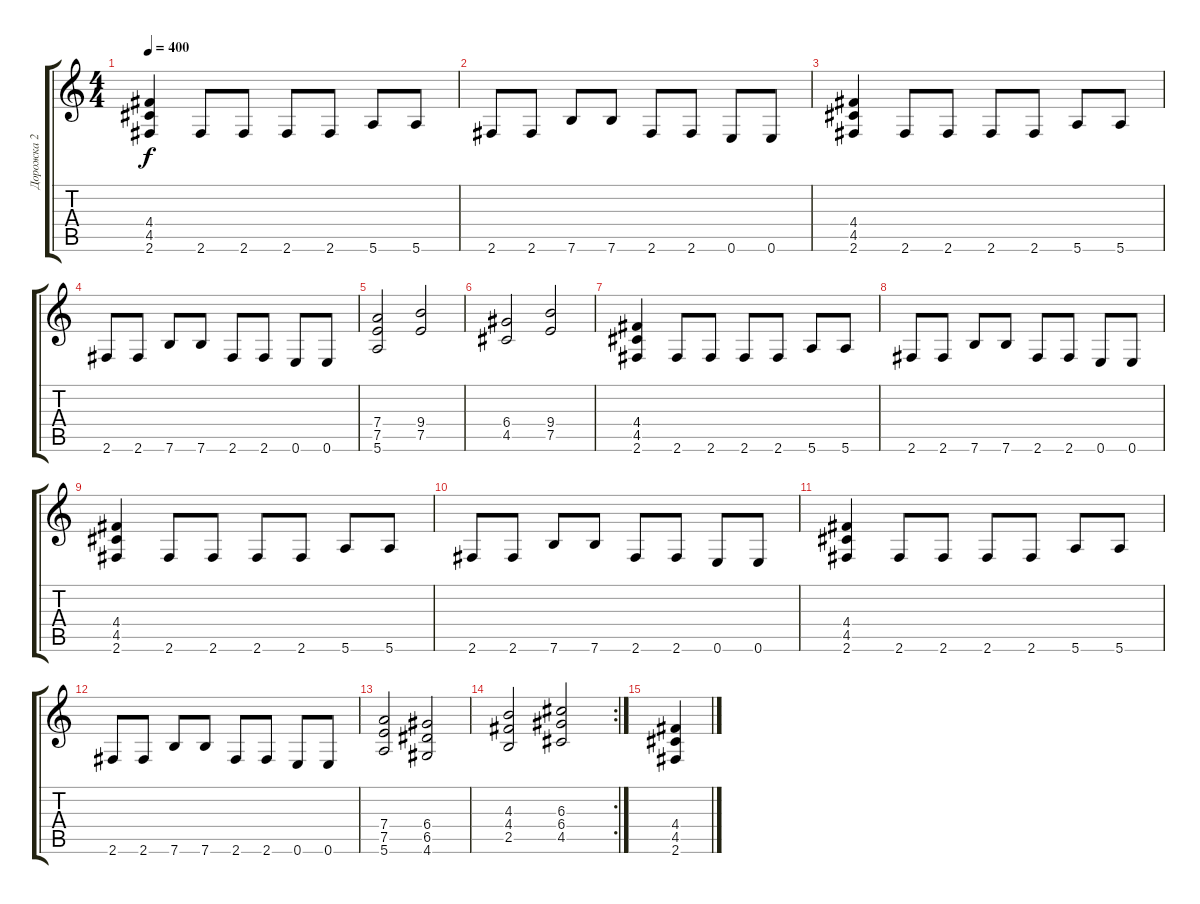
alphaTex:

\track ("Дорожка 2" "Дорожка 2") {instrument overdrivenguitar}
\staff {score tabs}
\tuning (E4 B3 G3 D3 A2 E2) {hide}
\ts (4 4)
\tempo 400
\clef g2
\ks c
(4.4 4.5 2.6).4{dy f} 2.6.8 2.6.8 2.6.8 2.6.8 5.6.8 5.6.8 |
2.6.8 2.6.8 7.6.8 7.6.8 2.6.8 2.6.8 0.6.8 0.6.8 |
(4.4 4.5 2.6).4 2.6.8 2.6.8 2.6.8 2.6.8 5.6.8 5.6.8 |
2.6.8 2.6.8 7.6.8 7.6.8 2.6.8 2.6.8 0.6.8 0.6.8 |
(7.4 7.5 5.6).2 (9.4 7.5).2 |
(6.4 4.5).2 (9.4 7.5).2 |
(4.4 4.5 2.6).4 2.6.8 2.6.8 2.6.8 2.6.8 5.6.8 5.6.8 |
2.6.8 2.6.8 7.6.8 7.6.8 2.6.8 2.6.8 0.6.8 0.6.8 |
(4.4 4.5 2.6).4 2.6.8 2.6.8 2.6.8 2.6.8 5.6.8 5.6.8 |
2.6.8 2.6.8 7.6.8 7.6.8 2.6.8 2.6.8 0.6.8 0.6.8 |
(4.4 4.5 2.6).4 2.6.8 2.6.8 2.6.8 2.6.8 5.6.8 5.6.8 |
2.6.8 2.6.8 7.6.8 7.6.8 2.6.8 2.6.8 0.6.8 0.6.8 |
(7.4 7.5 5.6).2 (6.4 6.5 4.6).2 |
\rc 2
(4.3 4.4 2.5).2 (6.3 6.4 4.5).2 |
(4.4 4.5 2.6).4
